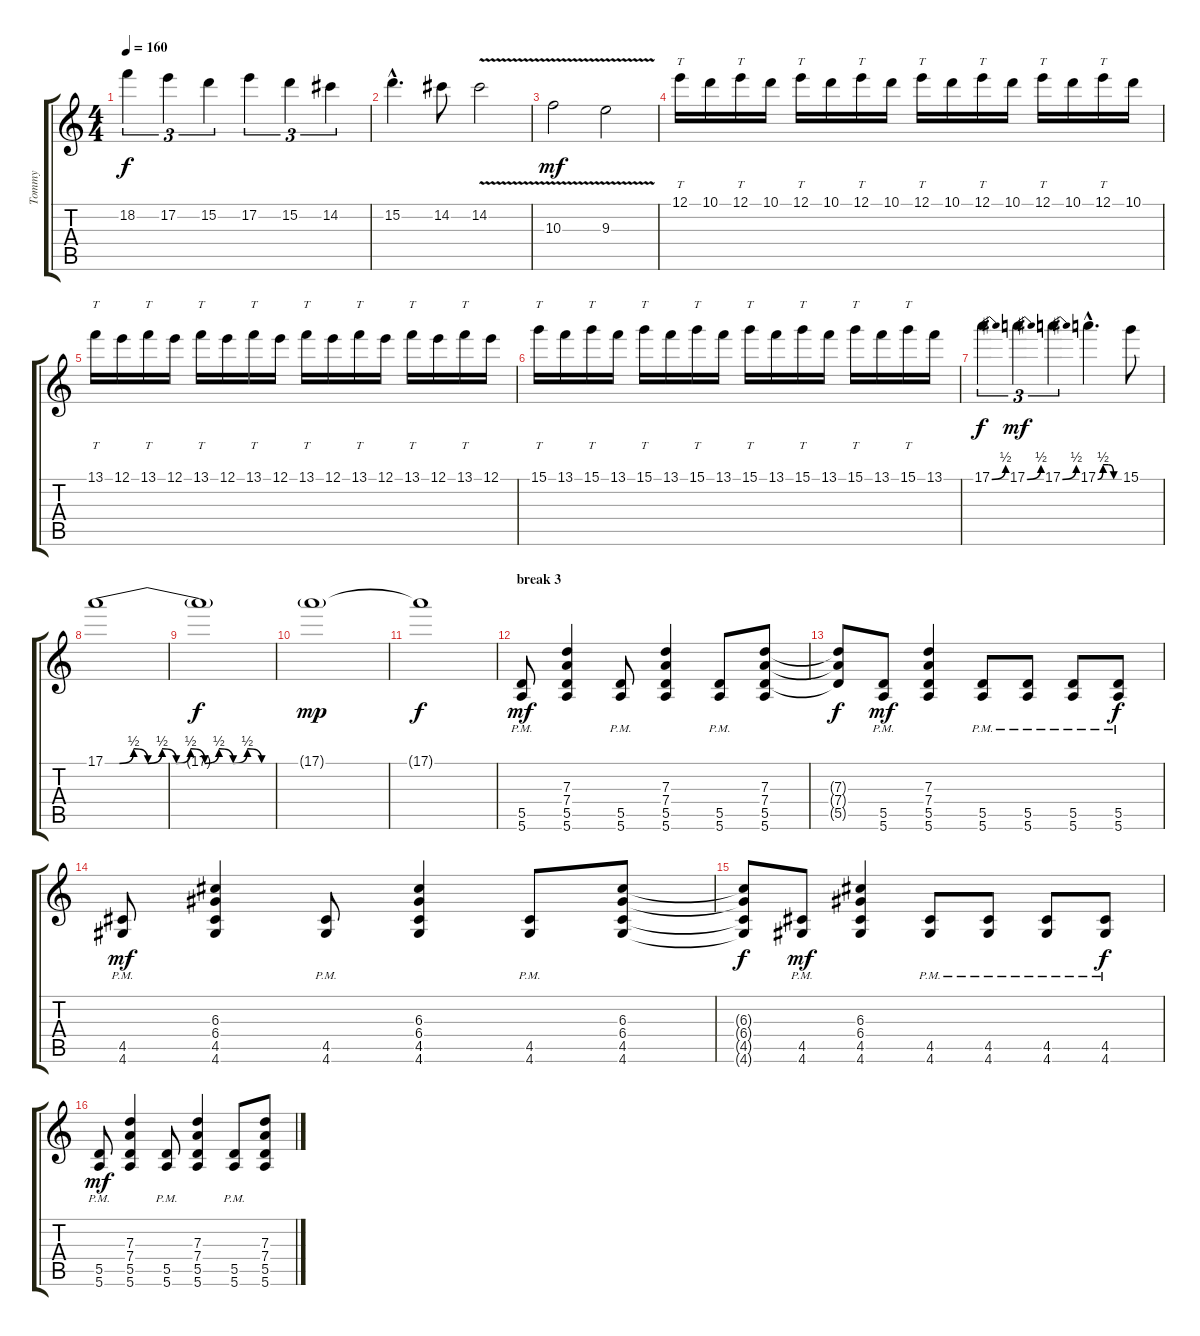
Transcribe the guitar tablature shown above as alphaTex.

\track ("Tommy" "Tommy") {instrument distortionguitar}
\staff {score tabs}
\tuning (E4 B3 G3 D3 A2 E2) {hide}
\ts (4 4)
\tempo 160
\clef g2
\ks c
18.2.4{tu (3 2) dy f} 17.2.4{tu (3 2)} 15.2.4{tu (3 2)} 17.2.4{tu (3 2)} 15.2.4{tu (3 2)} 14.2.4{tu (3 2)} |
15.2{hac}.4{d} 14.2.8 14.2{v}.2 |
10.3{v}.2{dy mf} 9.3{v}.2 |
12.1.16{tt} 10.1.16 12.1.16{tt} 10.1.16 12.1.16{tt} 10.1.16 12.1.16{tt} 10.1.16 12.1.16{tt} 10.1.16 12.1.16{tt} 10.1.16 12.1.16{tt} 10.1.16 12.1.16{tt} 10.1.16 |
13.1.16{tt} 12.1.16 13.1.16{tt} 12.1.16 13.1.16{tt} 12.1.16 13.1.16{tt} 12.1.16 13.1.16{tt} 12.1.16 13.1.16{tt} 12.1.16 13.1.16{tt} 12.1.16 13.1.16{tt} 12.1.16 |
15.1.16{tt} 13.1.16 15.1.16{tt} 13.1.16 15.1.16{tt} 13.1.16 15.1.16{tt} 13.1.16 15.1.16{tt} 13.1.16 15.1.16{tt} 13.1.16 15.1.16{tt} 13.1.16 15.1.16{tt} 13.1.16 |
17.1{be (bend 0 0 60 2)}.4{tu (3 2) dy f} 17.1{be (bend 0 0 60 2)}.4{tu (3 2) dy mf} 17.1{be (bend 0 0 60 2)}.4{tu (3 2)} 17.1{be (custom 0 0 15 2 30 2 45 0 60 0) hac}.4{d} 15.1.8 |
17.1{be (custom 0 0 5 0 10 2 15 0 20 2 25 0 30 2 35 0 40 2 45 0 50 2 55 0 60 0)}.1 |
17.1{t}.1{dy f} |
17.1{g}.1{dy mp} |
17.1{t}.1{dy f} |
\section ("" "break 3")
(5.5{pm} 5.6{pm}).8{dy mf} (7.3 7.4 5.5 5.6).4 (5.5{pm} 5.6{pm}).8 (7.3 7.4 5.5 5.6).4 (5.5{pm} 5.6{pm}).8 (7.3 7.4 5.5 5.6).8 |
(7.3{t} 7.4{t} 5.5{t}).8{dy f} (5.5{pm} 5.6{pm}).8{dy mf} (7.3 7.4 5.5 5.6).4 (5.5{pm} 5.6{pm}).8 (5.5{pm} 5.6{pm}).8 (5.5{pm} 5.6{pm}).8 (5.5{pm} 5.6{pm}).8{dy f} |
(4.5{pm} 4.6{pm}).8{dy mf} (6.3 6.4 4.5 4.6).4 (4.5{pm} 4.6{pm}).8 (6.3 6.4 4.5 4.6).4 (4.5{pm} 4.6{pm}).8 (6.3 6.4 4.5 4.6).8 |
(6.3{t} 6.4{t} 4.5{t} 4.6{t}).8{dy f} (4.5{pm} 4.6{pm}).8{dy mf} (6.3 6.4 4.5 4.6).4 (4.5{pm} 4.6{pm}).8 (4.5{pm} 4.6{pm}).8 (4.5{pm} 4.6{pm}).8 (4.5{pm} 4.6{pm}).8{dy f} |
(5.5{pm} 5.6{pm}).8{dy mf} (7.3 7.4 5.5 5.6).4 (5.5{pm} 5.6{pm}).8 (7.3 7.4 5.5 5.6).4 (5.5{pm} 5.6{pm}).8 (7.3 7.4 5.5 5.6).8
